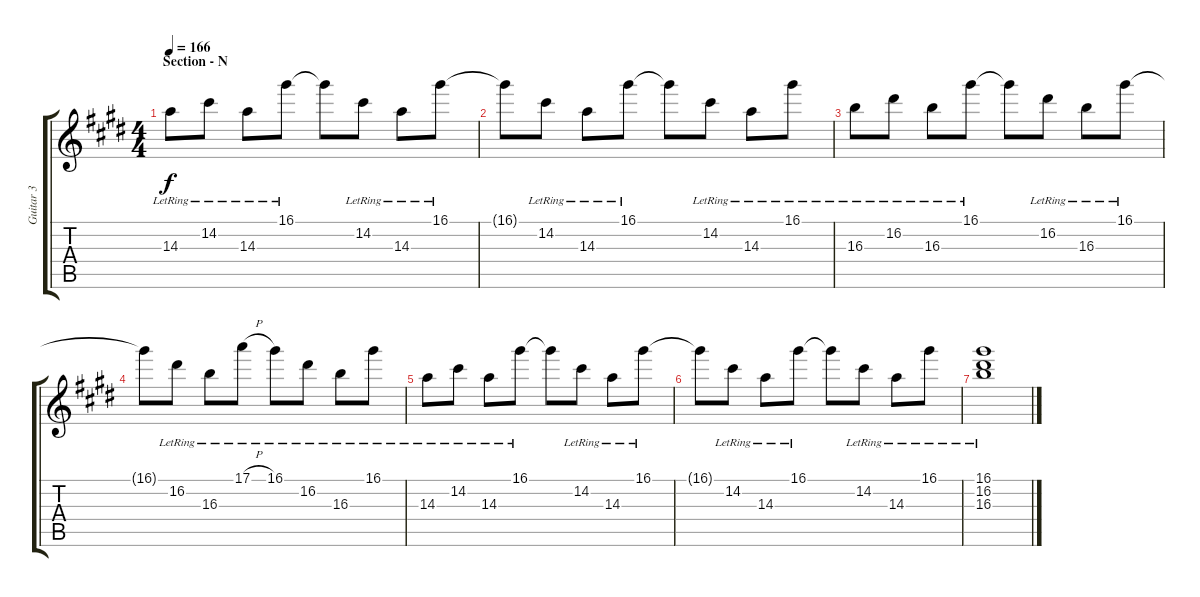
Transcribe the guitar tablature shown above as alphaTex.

\track ("Guitar 3" "Guitar 3") {instrument electricguitarjazz}
\staff {score tabs}
\tuning (E4 B3 G3 D3 A2 E2) {hide}
\ts (4 4)
\section ("" "Section - N")
\tempo 166
\clef g2
\ks e
14.3{lr}.8{dy f} 14.2{lr}.8 14.3{lr}.8 16.1{lr}.8 16.1{t}.8 14.2{lr}.8 14.3{lr}.8 16.1{lr}.8 |
16.1{t}.8 14.2{lr}.8 14.3{lr}.8 16.1{lr}.8 16.1{t}.8 14.2{lr}.8 14.3{lr}.8 16.1{lr}.8 |
16.3{lr}.8 16.2{lr}.8 16.3{lr}.8 16.1{lr}.8 16.1{t}.8 16.2{lr}.8 16.3{lr}.8 16.1{lr}.8 |
16.1{t}.8 16.2{lr}.8 16.3{lr}.8 17.1{h lr}.8 16.1{lr}.8 16.2{lr}.8 16.3{lr}.8 16.1{lr}.8 |
14.3{lr}.8 14.2{lr}.8 14.3{lr}.8 16.1{lr}.8 16.1{t}.8 14.2{lr}.8 14.3{lr}.8 16.1{lr}.8 |
16.1{t}.8 14.2{lr}.8 14.3{lr}.8 16.1{lr}.8 16.1{t}.8 14.2{lr}.8 14.3{lr}.8 16.1{lr}.8 |
(16.1{lr} 16.2{lr} 16.3{lr}).1
